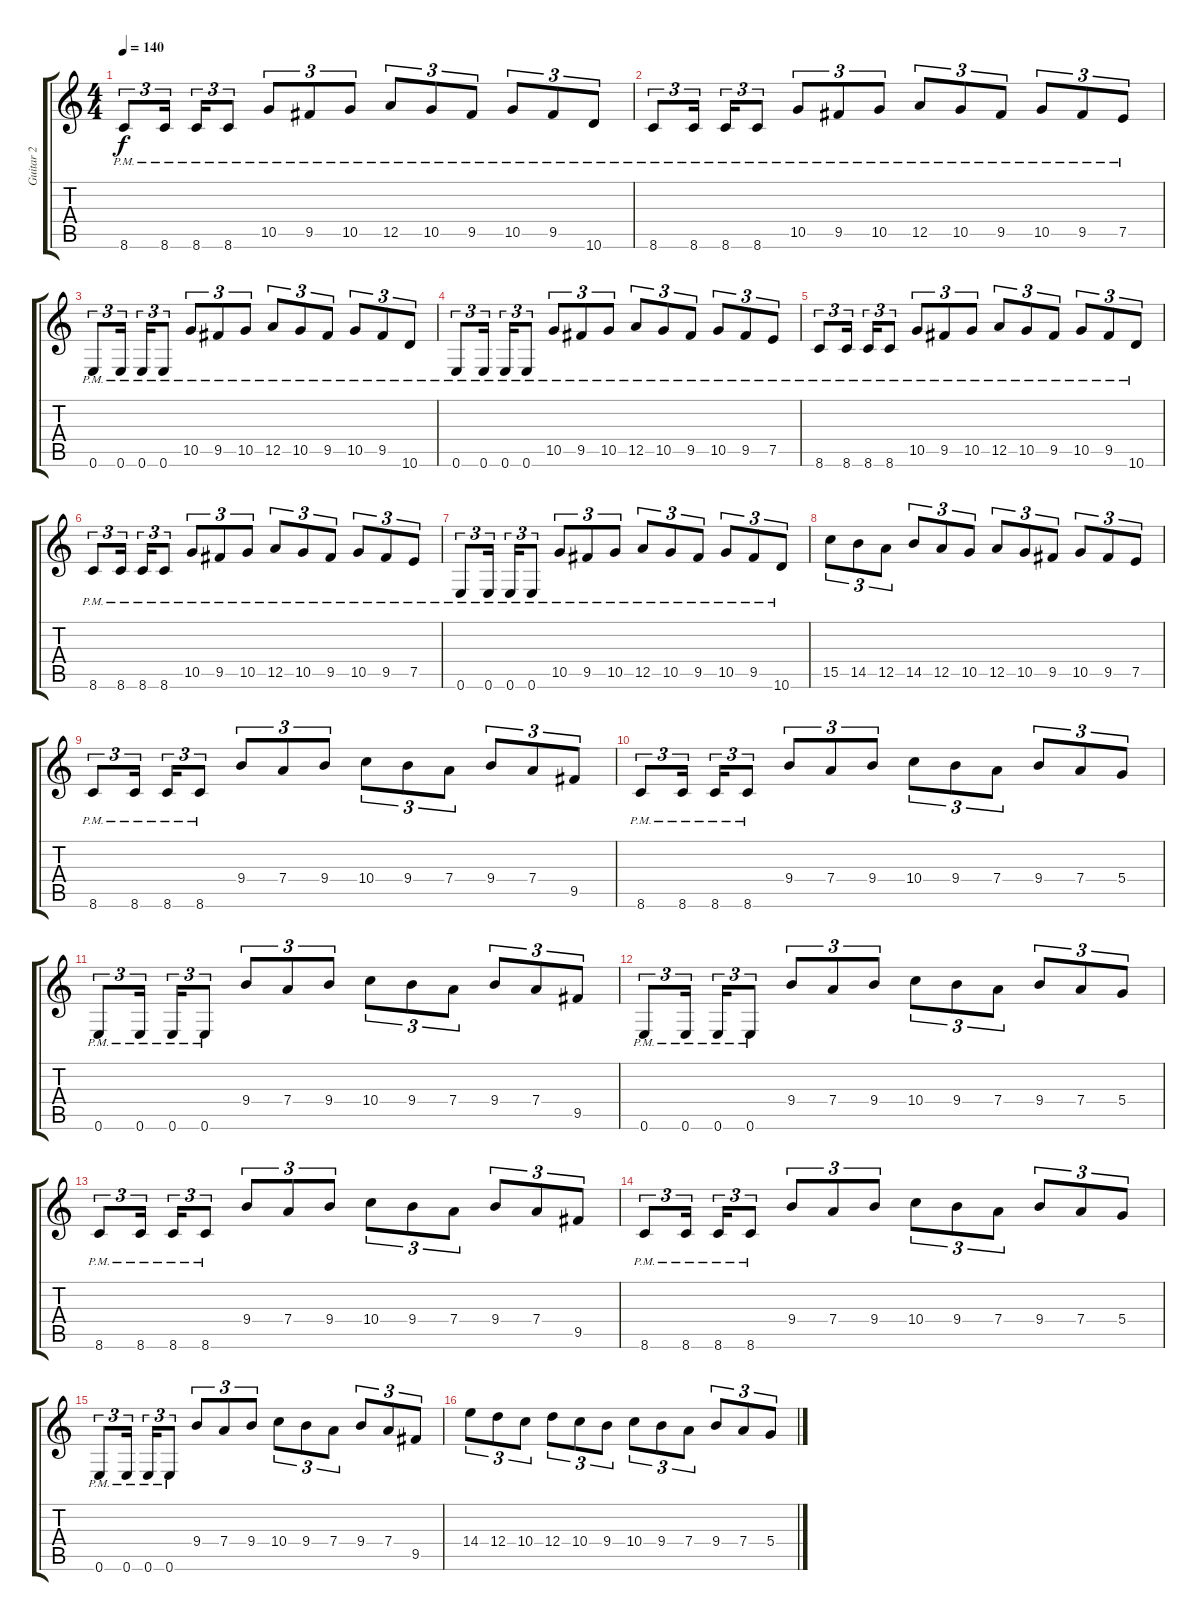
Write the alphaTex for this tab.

\track ("Guitar 2" "Guitar 2") {instrument distortionguitar}
\staff {score tabs}
\tuning (E4 B3 G3 D3 A2 E2) {hide}
\ts (4 4)
\tempo 140
\clef g2
\ks c
8.6{pm}.8{tu (3 2) dy f} 8.6{pm}.16{tu (3 2) beam splitsecondary} 8.6{pm}.16{tu (3 2)} 8.6{pm}.8{tu (3 2)} 10.5{pm}.8{tu (3 2)} 9.5{pm}.8{tu (3 2)} 10.5{pm}.8{tu (3 2)} 12.5{pm}.8{tu (3 2)} 10.5{pm}.8{tu (3 2)} 9.5{pm}.8{tu (3 2)} 10.5{pm}.8{tu (3 2)} 9.5{pm}.8{tu (3 2)} 10.6{pm}.8{tu (3 2)} |
8.6{pm}.8{tu (3 2)} 8.6{pm}.16{tu (3 2) beam splitsecondary} 8.6{pm}.16{tu (3 2)} 8.6{pm}.8{tu (3 2)} 10.5{pm}.8{tu (3 2)} 9.5{pm}.8{tu (3 2)} 10.5{pm}.8{tu (3 2)} 12.5{pm}.8{tu (3 2)} 10.5{pm}.8{tu (3 2)} 9.5{pm}.8{tu (3 2)} 10.5{pm}.8{tu (3 2)} 9.5{pm}.8{tu (3 2)} 7.5{pm}.8{tu (3 2)} |
0.6{pm}.8{tu (3 2)} 0.6{pm}.16{tu (3 2) beam splitsecondary} 0.6{pm}.16{tu (3 2)} 0.6{pm}.8{tu (3 2)} 10.5{pm}.8{tu (3 2)} 9.5{pm}.8{tu (3 2)} 10.5{pm}.8{tu (3 2)} 12.5{pm}.8{tu (3 2)} 10.5{pm}.8{tu (3 2)} 9.5{pm}.8{tu (3 2)} 10.5{pm}.8{tu (3 2)} 9.5{pm}.8{tu (3 2)} 10.6{pm}.8{tu (3 2)} |
0.6{pm}.8{tu (3 2)} 0.6{pm}.16{tu (3 2) beam splitsecondary} 0.6{pm}.16{tu (3 2)} 0.6{pm}.8{tu (3 2)} 10.5{pm}.8{tu (3 2)} 9.5{pm}.8{tu (3 2)} 10.5{pm}.8{tu (3 2)} 12.5{pm}.8{tu (3 2)} 10.5{pm}.8{tu (3 2)} 9.5{pm}.8{tu (3 2)} 10.5{pm}.8{tu (3 2)} 9.5{pm}.8{tu (3 2)} 7.5{pm}.8{tu (3 2)} |
8.6{pm}.8{tu (3 2)} 8.6{pm}.16{tu (3 2) beam splitsecondary} 8.6{pm}.16{tu (3 2)} 8.6{pm}.8{tu (3 2)} 10.5{pm}.8{tu (3 2)} 9.5{pm}.8{tu (3 2)} 10.5{pm}.8{tu (3 2)} 12.5{pm}.8{tu (3 2)} 10.5{pm}.8{tu (3 2)} 9.5{pm}.8{tu (3 2)} 10.5{pm}.8{tu (3 2)} 9.5{pm}.8{tu (3 2)} 10.6{pm}.8{tu (3 2)} |
8.6{pm}.8{tu (3 2)} 8.6{pm}.16{tu (3 2) beam splitsecondary} 8.6{pm}.16{tu (3 2)} 8.6{pm}.8{tu (3 2)} 10.5{pm}.8{tu (3 2)} 9.5{pm}.8{tu (3 2)} 10.5{pm}.8{tu (3 2)} 12.5{pm}.8{tu (3 2)} 10.5{pm}.8{tu (3 2)} 9.5{pm}.8{tu (3 2)} 10.5{pm}.8{tu (3 2)} 9.5{pm}.8{tu (3 2)} 7.5{pm}.8{tu (3 2)} |
0.6{pm}.8{tu (3 2)} 0.6{pm}.16{tu (3 2) beam splitsecondary} 0.6{pm}.16{tu (3 2)} 0.6{pm}.8{tu (3 2)} 10.5{pm}.8{tu (3 2)} 9.5{pm}.8{tu (3 2)} 10.5{pm}.8{tu (3 2)} 12.5{pm}.8{tu (3 2)} 10.5{pm}.8{tu (3 2)} 9.5{pm}.8{tu (3 2)} 10.5{pm}.8{tu (3 2)} 9.5{pm}.8{tu (3 2)} 10.6{pm}.8{tu (3 2)} |
15.5.8{tu (3 2)} 14.5.8{tu (3 2)} 12.5.8{tu (3 2)} 14.5.8{tu (3 2)} 12.5.8{tu (3 2)} 10.5.8{tu (3 2)} 12.5.8{tu (3 2)} 10.5.8{tu (3 2)} 9.5.8{tu (3 2)} 10.5.8{tu (3 2)} 9.5.8{tu (3 2)} 7.5.8{tu (3 2)} |
8.6{pm}.8{tu (3 2)} 8.6{pm}.16{tu (3 2) beam splitsecondary} 8.6{pm}.16{tu (3 2)} 8.6{pm}.8{tu (3 2)} 9.4.8{tu (3 2)} 7.4.8{tu (3 2)} 9.4.8{tu (3 2)} 10.4.8{tu (3 2)} 9.4.8{tu (3 2)} 7.4.8{tu (3 2)} 9.4.8{tu (3 2)} 7.4.8{tu (3 2)} 9.5.8{tu (3 2)} |
8.6{pm}.8{tu (3 2)} 8.6{pm}.16{tu (3 2) beam splitsecondary} 8.6{pm}.16{tu (3 2)} 8.6{pm}.8{tu (3 2)} 9.4.8{tu (3 2)} 7.4.8{tu (3 2)} 9.4.8{tu (3 2)} 10.4.8{tu (3 2)} 9.4.8{tu (3 2)} 7.4.8{tu (3 2)} 9.4.8{tu (3 2)} 7.4.8{tu (3 2)} 5.4.8{tu (3 2)} |
0.6{pm}.8{tu (3 2)} 0.6{pm}.16{tu (3 2) beam splitsecondary} 0.6{pm}.16{tu (3 2)} 0.6{pm}.8{tu (3 2)} 9.4.8{tu (3 2)} 7.4.8{tu (3 2)} 9.4.8{tu (3 2)} 10.4.8{tu (3 2)} 9.4.8{tu (3 2)} 7.4.8{tu (3 2)} 9.4.8{tu (3 2)} 7.4.8{tu (3 2)} 9.5.8{tu (3 2)} |
0.6{pm}.8{tu (3 2)} 0.6{pm}.16{tu (3 2) beam splitsecondary} 0.6{pm}.16{tu (3 2)} 0.6{pm}.8{tu (3 2)} 9.4.8{tu (3 2)} 7.4.8{tu (3 2)} 9.4.8{tu (3 2)} 10.4.8{tu (3 2)} 9.4.8{tu (3 2)} 7.4.8{tu (3 2)} 9.4.8{tu (3 2)} 7.4.8{tu (3 2)} 5.4.8{tu (3 2)} |
8.6{pm}.8{tu (3 2)} 8.6{pm}.16{tu (3 2) beam splitsecondary} 8.6{pm}.16{tu (3 2)} 8.6{pm}.8{tu (3 2)} 9.4.8{tu (3 2)} 7.4.8{tu (3 2)} 9.4.8{tu (3 2)} 10.4.8{tu (3 2)} 9.4.8{tu (3 2)} 7.4.8{tu (3 2)} 9.4.8{tu (3 2)} 7.4.8{tu (3 2)} 9.5.8{tu (3 2)} |
8.6{pm}.8{tu (3 2)} 8.6{pm}.16{tu (3 2) beam splitsecondary} 8.6{pm}.16{tu (3 2)} 8.6{pm}.8{tu (3 2)} 9.4.8{tu (3 2)} 7.4.8{tu (3 2)} 9.4.8{tu (3 2)} 10.4.8{tu (3 2)} 9.4.8{tu (3 2)} 7.4.8{tu (3 2)} 9.4.8{tu (3 2)} 7.4.8{tu (3 2)} 5.4.8{tu (3 2)} |
0.6{pm}.8{tu (3 2)} 0.6{pm}.16{tu (3 2) beam splitsecondary} 0.6{pm}.16{tu (3 2)} 0.6{pm}.8{tu (3 2)} 9.4.8{tu (3 2)} 7.4.8{tu (3 2)} 9.4.8{tu (3 2)} 10.4.8{tu (3 2)} 9.4.8{tu (3 2)} 7.4.8{tu (3 2)} 9.4.8{tu (3 2)} 7.4.8{tu (3 2)} 9.5.8{tu (3 2)} |
14.4.8{tu (3 2)} 12.4.8{tu (3 2)} 10.4.8{tu (3 2)} 12.4.8{tu (3 2)} 10.4.8{tu (3 2)} 9.4.8{tu (3 2)} 10.4.8{tu (3 2)} 9.4.8{tu (3 2)} 7.4.8{tu (3 2)} 9.4.8{tu (3 2)} 7.4.8{tu (3 2)} 5.4.8{tu (3 2)}
